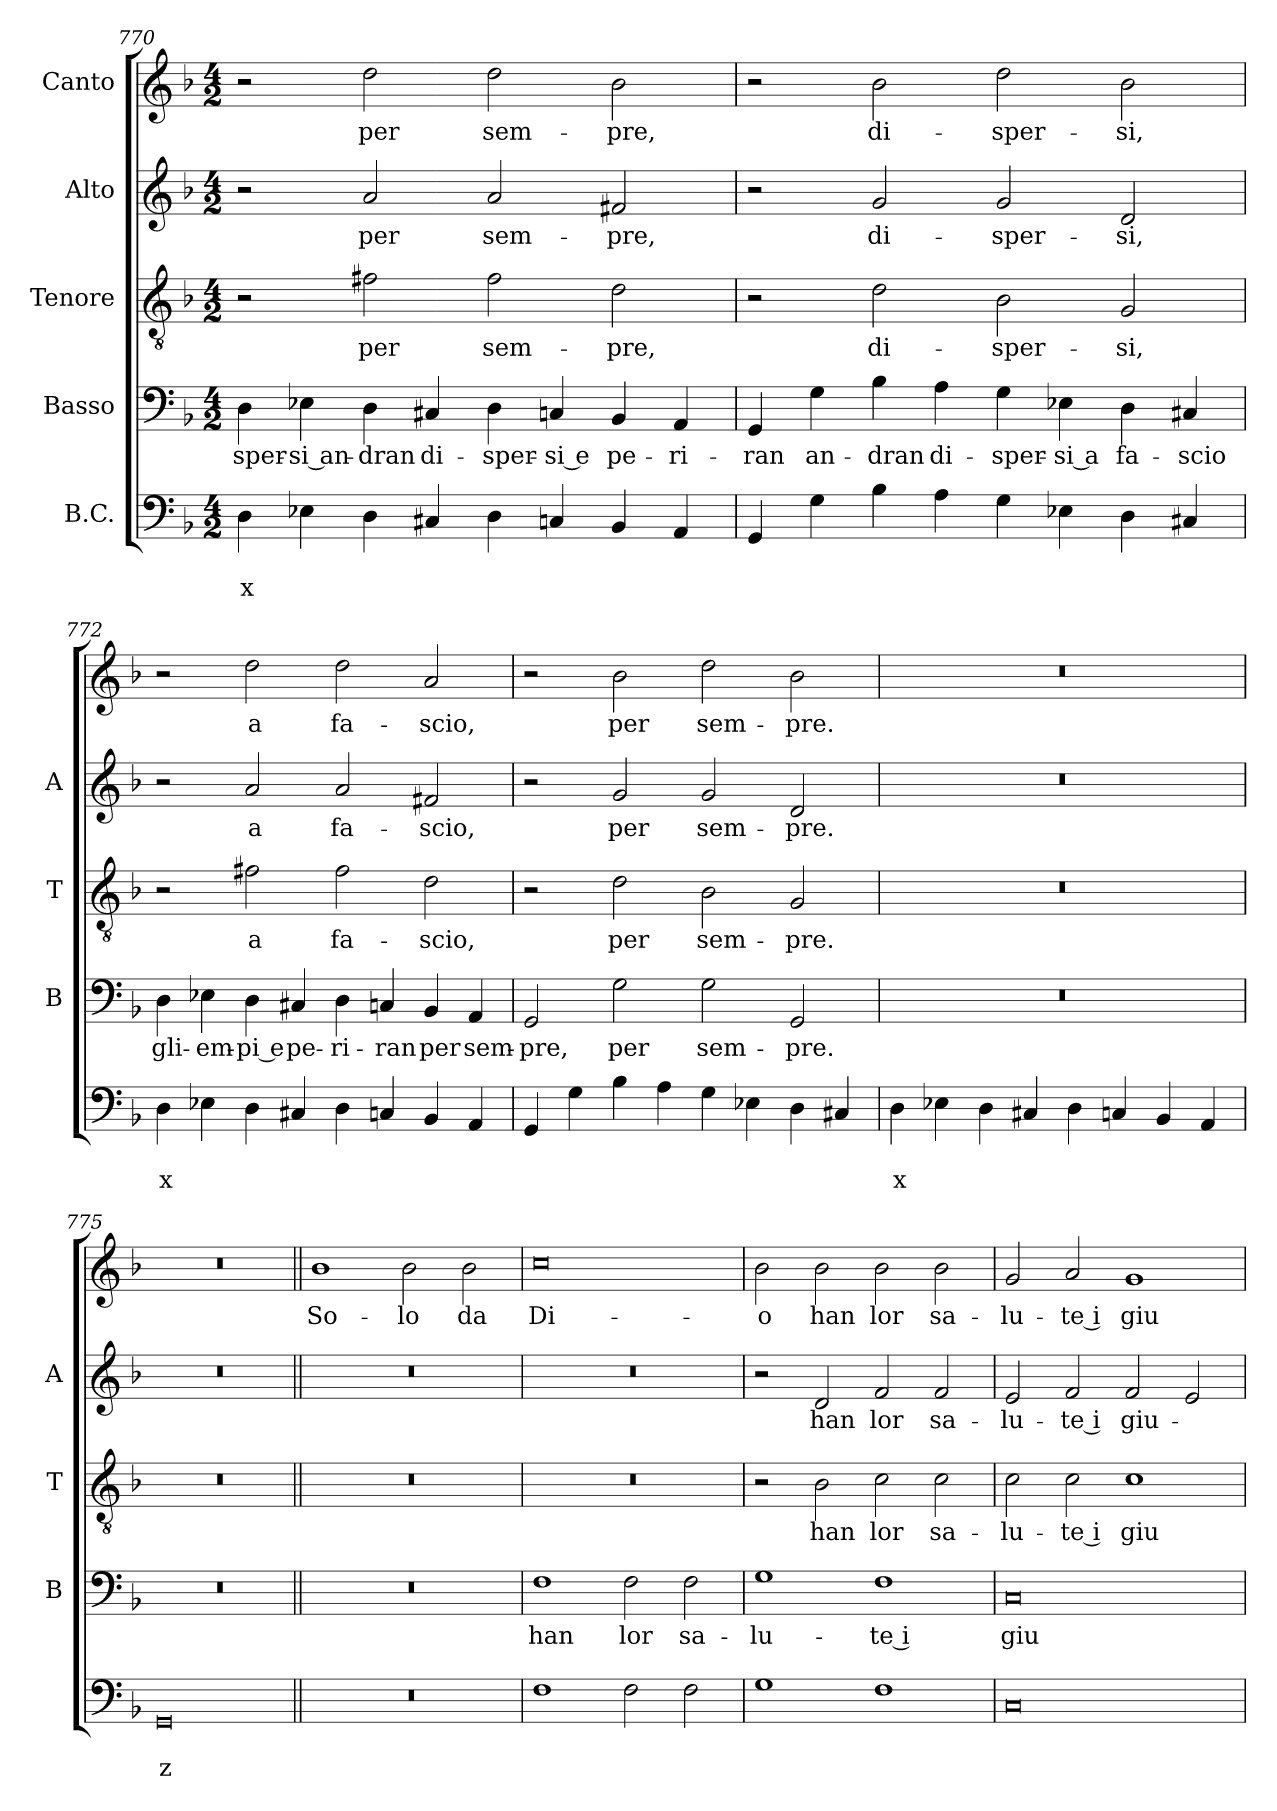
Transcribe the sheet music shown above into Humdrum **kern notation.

**kern	**text	**text	**kern	**text	**kern	**text	**kern	**text	**kern	**text
*part5	*part5	*part5	*part4	*part4	*part3	*part3	*part2	*part2	*part1	*part1
*staff5	*staff5	*staff5	*staff4	*staff4	*staff3	*staff3	*staff2	*staff2	*staff1	*staff1
*I"B.C.	*	*	*I"Basso	*	*I"Tenore	*	*I"Alto	*	*I"Canto	*
*	*	*	*I'B	*	*I'T	*	*I'A	*	*	*
*clefF4	*	*	*clefF4	*	*clefGv2	*	*clefG2	*	*clefG2	*
*k[b-]	*	*	*k[b-]	*	*k[b-]	*	*k[b-]	*	*k[b-]	*
*F:	*	*	*F:	*	*F:	*	*F:	*	*F:	*
*M4/2	*	*	*M4/2	*	*M4/2	*	*M4/2	*	*M4/2	*
=770	=770	=770	=770	=770	=770	=770	=770	=770	=770	=770
!	!	!LO:LY:b	!	!LO:LY:b	!	!	!	!	!	!
4D\	.	x	4D\	-sper-	2r	.	2r	.	2r	.
!	!	!	!	!LO:LY:b	!	!	!	!	!	!
4E-X\	.	.	4E-X\	-si an-	.	.	.	.	.	.
!	!	!	!	!LO:LY:b	!	!LO:LY:b	!	!LO:LY:b	!	!LO:LY:b
4D\	.	.	4D\	-dran	2f#X\	per	2a/	per	2dd\	per
!	!	!	!	!LO:LY:b	!	!	!	!	!	!
4C#X/	.	.	4C#X/	di-	.	.	.	.	.	.
!	!	!	!	!LO:LY:b	!	!LO:LY:b	!	!LO:LY:b	!	!LO:LY:b
4D\	.	.	4D\	-sper-	2f#\	sem-	2a/	sem-	2dd\	sem-
!	!	!	!	!LO:LY:b	!	!	!	!	!	!
4Cn/	.	.	4Cn/	-si e	.	.	.	.	.	.
!	!	!	!	!LO:LY:b	!	!LO:LY:b	!	!LO:LY:b	!	!LO:LY:b
4BB-/	.	.	4BB-/	pe-	2d\	-pre,	2f#X/	-pre,	2b-\	-pre,
!	!	!	!	!LO:LY:b	!	!	!	!	!	!
4AA/	.	.	4AA/	-ri-	.	.	.	.	.	.
=771	=771	=771	=771	=771	=771	=771	=771	=771	=771	=771
!	!	!	!	!LO:LY:b	!	!	!	!	!	!
4GG/	.	.	4GG/	-ran	2r	.	2r	.	2r	.
!	!	!	!	!LO:LY:b	!	!	!	!	!	!
4G\	.	.	4G\	an-	.	.	.	.	.	.
!	!	!	!	!LO:LY:b	!	!LO:LY:b	!	!LO:LY:b	!	!LO:LY:b
4B-\	.	.	4B-\	-dran	2d\	di-	2g/	di-	2b-\	di-
!	!	!	!	!LO:LY:b	!	!	!	!	!	!
4A\	.	.	4A\	di-	.	.	.	.	.	.
!	!	!	!	!LO:LY:b	!	!LO:LY:b	!	!LO:LY:b	!	!LO:LY:b
4G\	.	.	4G\	-sper-	2B-\	-sper-	2g/	-sper-	2dd\	-sper-
!	!	!	!	!LO:LY:b	!	!	!	!	!	!
4E-X\	.	.	4E-X\	-si a	.	.	.	.	.	.
!	!	!	!	!LO:LY:b	!	!LO:LY:b	!	!LO:LY:b	!	!LO:LY:b
4D\	.	.	4D\	fa-	2G/	-si,	2d/	-si,	2b-\	-si,
!	!	!	!	!LO:LY:b	!	!	!	!	!	!
4C#X/	.	.	4C#X/	-scio	.	.	.	.	.	.
!!LO:LB:g=z
=772	=772	=772	=772	=772	=772	=772	=772	=772	=772	=772
!	!	!LO:LY:b	!	!LO:LY:b	!	!	!	!	!	!
4D\	.	x	4D\	gli-	2r	.	2r	.	2r	.
!	!	!	!	!LO:LY:b	!	!	!	!	!	!
4E-X\	.	.	4E-X\	- em-	.	.	.	.	.	.
!	!	!	!	!LO:LY:b	!	!LO:LY:b	!	!LO:LY:b	!	!LO:LY:b
4D\	.	.	4D\	-pi e	2f#X\	a	2a/	a	2dd\	a
!	!	!	!	!LO:LY:b	!	!	!	!	!	!
4C#X/	.	.	4C#X/	pe-	.	.	.	.	.	.
!	!	!	!	!LO:LY:b	!	!LO:LY:b	!	!LO:LY:b	!	!LO:LY:b
4D\	.	.	4D\	-ri-	2f#\	fa-	2a/	fa-	2dd\	fa-
!	!	!	!	!LO:LY:b	!	!	!	!	!	!
4Cn/	.	.	4Cn/	-ran	.	.	.	.	.	.
!	!	!	!	!LO:LY:b	!	!LO:LY:b	!	!LO:LY:b	!	!LO:LY:b
4BB-/	.	.	4BB-/	per	2d\	-scio,	2f#X/	-scio,	2a/	-scio,
!	!	!	!	!LO:LY:b	!	!	!	!	!	!
4AA/	.	.	4AA/	sem-	.	.	.	.	.	.
=773	=773	=773	=773	=773	=773	=773	=773	=773	=773	=773
!	!	!	!	!LO:LY:b	!	!	!	!	!	!
4GG/	.	.	2GG/	-pre,	2r	.	2r	.	2r	.
4G\	.	.	.	.	.	.	.	.	.	.
!	!	!	!	!LO:LY:b	!	!LO:LY:b	!	!LO:LY:b	!	!LO:LY:b
4B-\	.	.	2G\	per	2d\	per	2g/	per	2b-\	per
4A\	.	.	.	.	.	.	.	.	.	.
!	!	!	!	!LO:LY:b	!	!LO:LY:b	!	!LO:LY:b	!	!LO:LY:b
4G\	.	.	2G\	sem-	2B-\	sem-	2g/	sem-	2dd\	sem-
4E-X\	.	.	.	.	.	.	.	.	.	.
!	!	!	!	!LO:LY:b	!	!LO:LY:b	!	!LO:LY:b	!	!LO:LY:b
4D\	.	.	2GG/	-pre.	2G/	-pre.	2d/	-pre.	2b-\	-pre.
4C#X/	.	.	.	.	.	.	.	.	.	.
=774	=774	=774	=774	=774	=774	=774	=774	=774	=774	=774
!	!	!LO:LY:b	!	!	!	!	!	!	!	!
4D\	.	x	0r	.	0r	.	0r	.	0r	.
4E-X\	.	.	.	.	.	.	.	.	.	.
4D\	.	.	.	.	.	.	.	.	.	.
4C#X/	.	.	.	.	.	.	.	.	.	.
4D\	.	.	.	.	.	.	.	.	.	.
4Cn/	.	.	.	.	.	.	.	.	.	.
4BB-/	.	.	.	.	.	.	.	.	.	.
4AA/	.	.	.	.	.	.	.	.	.	.
=775	=775	=775	=775	=775	=775	=775	=775	=775	=775	=775
!	!	!LO:LY:b	!	!	!	!	!	!	!	!
0GG	.	z	0r	.	0r	.	0r	.	0r	.
!!LO:PB:g=z
=776||	=776||	=776||	=776||	=776||	=776||	=776||	=776||	=776||	=776||	=776||
!	!	!	!	!	!	!	!	!	!	!LO:LY:b
0r	.	.	0r	.	0r	.	0r	.	1b-	So-
!	!	!	!	!	!	!	!	!	!	!LO:LY:b
.	.	.	.	.	.	.	.	.	2b-\	-lo
!	!	!	!	!	!	!	!	!	!	!LO:LY:b
.	.	.	.	.	.	.	.	.	2b-\	da
=777	=777	=777	=777	=777	=777	=777	=777	=777	=777	=777
!	!	!	!	!LO:LY:b	!	!	!	!	!	!LO:LY:b
1F	.	.	1F	han	0r	.	0r	.	0cc	Di-
!	!	!	!	!LO:LY:b	!	!	!	!	!	!
2F\	.	.	2F\	lor	.	.	.	.	.	.
!	!	!	!	!LO:LY:b	!	!	!	!	!	!
2F\	.	.	2F\	sa-	.	.	.	.	.	.
=778	=778	=778	=778	=778	=778	=778	=778	=778	=778	=778
!	!	!	!	!LO:LY:b	!	!	!	!	!	!LO:LY:b
1G	.	.	1G	-lu-	2r	.	2r	.	2b-\	-o
!	!	!	!	!	!	!LO:LY:b	!	!LO:LY:b	!	!LO:LY:b
.	.	.	.	.	2B-\	han	2d/	han	2b-\	han
!	!	!	!	!LO:LY:b	!	!LO:LY:b	!	!LO:LY:b	!	!LO:LY:b
1F	.	.	1F	-te i	2c\	lor	2f/	lor	2b-\	lor
!	!	!	!	!	!	!LO:LY:b	!	!LO:LY:b	!	!LO:LY:b
.	.	.	.	.	2c\	sa-	2f/	sa-	2b-\	sa-
=779	=779	=779	=779	=779	=779	=779	=779	=779	=779	=779
!	!	!	!	!LO:LY:b	!	!LO:LY:b	!	!LO:LY:b	!	!LO:LY:b
0C	.	.	0C	giu-	2c\	-lu-	2e/	-lu-	2g/	-lu-
!	!	!	!	!	!	!LO:LY:b	!	!LO:LY:b	!	!LO:LY:b
.	.	.	.	.	2c\	-te i	2f/	-te i	2a/	-te i
!	!	!	!	!	!	!LO:LY:b	!	!LO:LY:b	!	!LO:LY:b
.	.	.	.	.	1c	giu-	2f/	giu-	1g	giu-
.	.	.	.	.	.	.	2e/	.	.	.
=	=	=	=	=	=	=	=	=	=	=
*-	*-	*-	*-	*-	*-	*-	*-	*-	*-	*-
